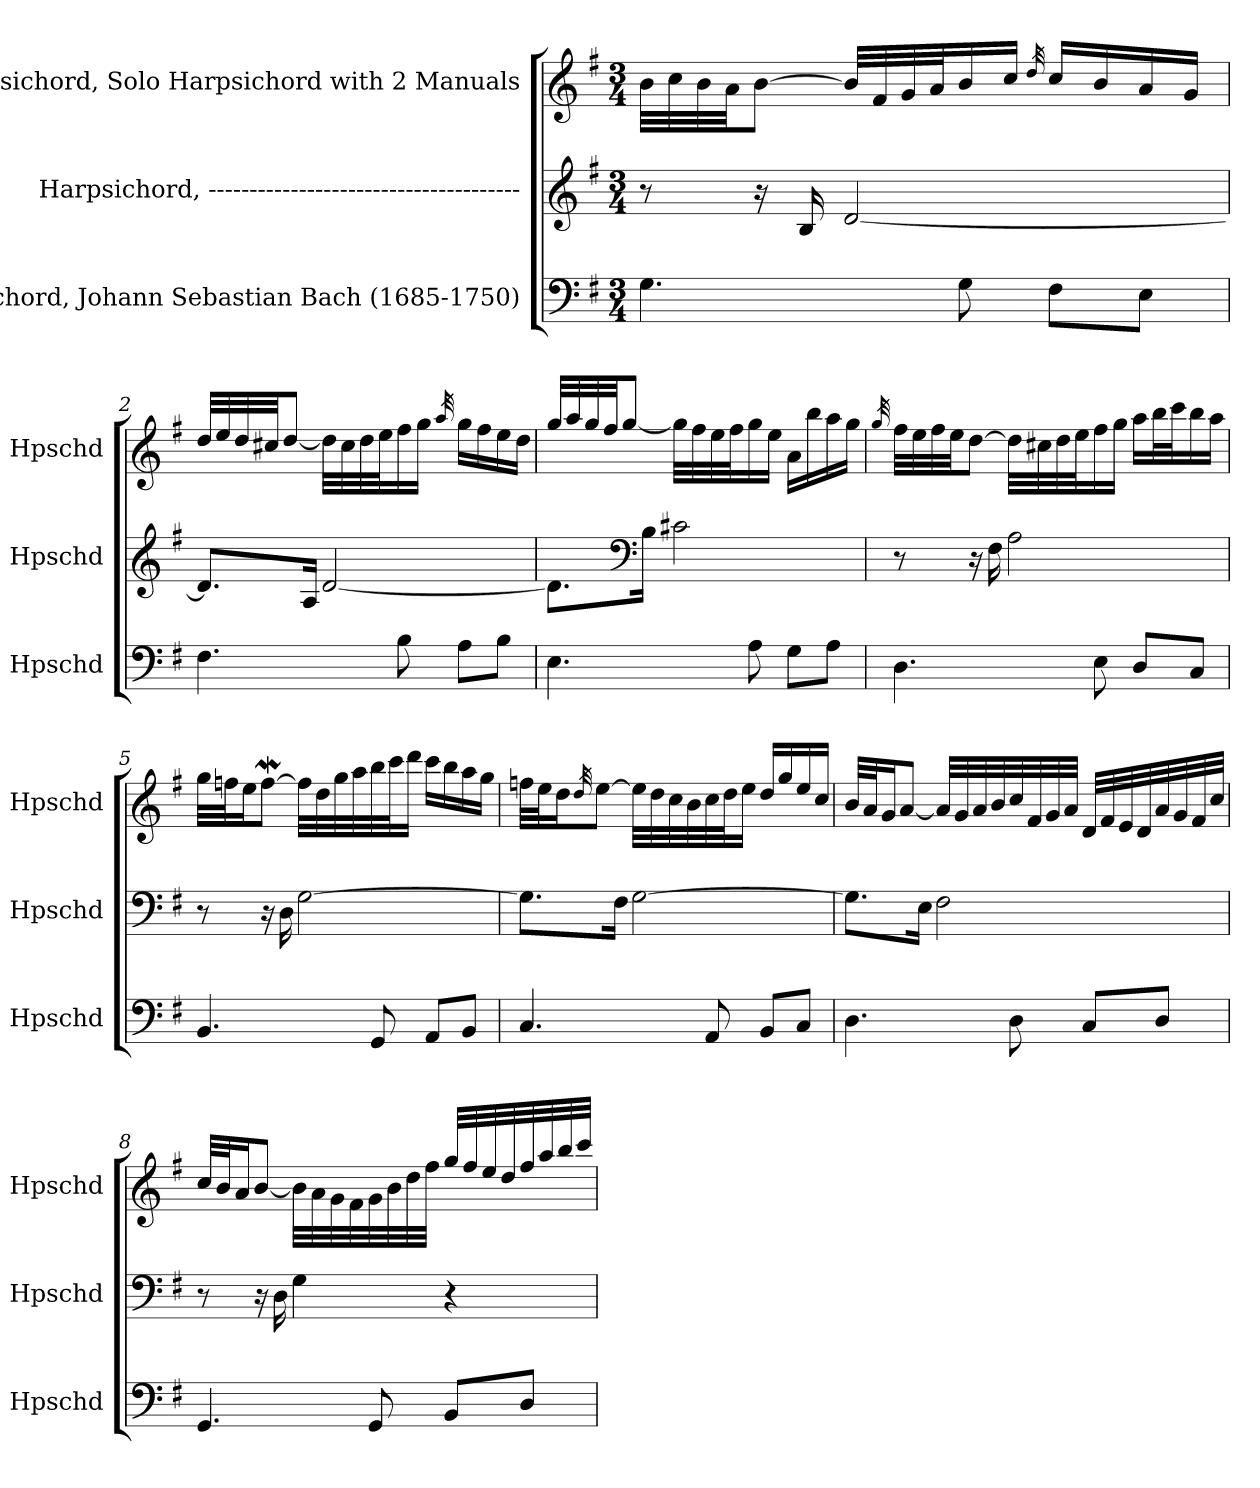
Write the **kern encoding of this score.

**kern	**kern	**kern
*part3	*part2	*part1
*staff3	*staff2	*staff1
*I"Harpsichord, Johann Sebastian Bach  (1685-1750)	*I"Harpsichord, --------------------------------------	*I"Harpsichord, Solo Harpsichord with 2 Manuals
*I'Hpschd	*I'Hpschd	*I'Hpschd
*clefF4	*clefG2	*clefG2
*k[f#]	*k[f#]	*k[f#]
*M3/4	*M3/4	*M3/4
*MM50	*MM50	*MM50
=1	=1	=1
4.G\	8r	32b\LLL
.	.	32cc\
.	.	32b\
.	.	32a\JJ
.	16r	[8b\J
.	16B/	.
.	[2d/	32b/LLL]
.	.	32f#/
.	.	32g/
.	.	32a/J
8G\	.	16b/
.	.	16cc/JJ
.	.	32qdd/
8F#\L	.	16cc/LL
.	.	16b/
8E\J	.	16a/
.	.	16g/JJ
!!LO:LB:g=z
=2	=2	=2
4.F#\	8.d/L]	32dd/LLL
.	.	32ee/
.	.	32dd/
.	.	32cc#X/JJ
.	.	[8dd/J
.	16A/Jk	.
.	[2d/	32dd\LLL]
.	.	32cc#\
.	.	32dd\
.	.	32ee\J
8B\	.	16ff#\
.	.	16gg\JJ
.	.	32qaa/
8A\L	.	16gg\LL
.	.	16ff#\
8B\J	.	16ee\
.	.	16dd\JJ
=3	=3	=3
4.E\	8.d\L]	32gg/LLL
.	.	32aa/
.	.	32gg/
.	.	32ff#/JJ
.	.	[8gg/J
*	*clefF4	*
.	16B\Jk	.
.	2c#X\	32gg\LLL]
.	.	32ff#\
.	.	32ee\
.	.	32ff#\J
8A\	.	16gg\
.	.	16ee\JJ
8G\L	.	16a\LL
.	.	16bb\
8A\J	.	16aa\
.	.	16gg\JJ
!!LO:LB:g=z
=4	=4	=4
.	.	32qgg/
4.D\	8r	32ff#\LLL
.	.	32ee\
.	.	32ff#\
.	.	32ee\JJ
.	16r	[8dd\J
.	16F#\	.
.	2A\	32dd\LLL]
.	.	32cc#X\
.	.	32dd\
.	.	32ee\J
8E\	.	16ff#\
.	.	16gg\JJ
8D/L	.	16aa\LL
.	.	32bb\L
.	.	32ccc\J
8C/J	.	16bb\
.	.	16aa\JJ
=5	=5	=5
4.BB/	8r	32gg\LLL
.	.	32ffn\J
.	.	16ee\J
.	16r	[8ffw\J
.	16D\	.
.	[2G\	32ff\LLL]
.	.	32dd\
.	.	32gg\
.	.	32aa\
8GG/	.	32bb\
.	.	32ccc\J
.	.	16ddd\JJ
8AA/L	.	16ccc\LL
.	.	16bb\
8BB/J	.	16aa\
.	.	16gg\JJ
!!LO:LB:g=z
=6	=6	=6
4.C/	8.G\L]	32ffn\LLL
.	.	32ee\J
.	.	16dd\J
.	.	32qdd/
.	.	[8ee\J
.	16F#\Jk	.
.	[2G\	32ee\LLL]
.	.	32dd\
.	.	32cc\
.	.	32b\
8AA/	.	32cc\
.	.	32dd\J
.	.	16ee\JJ
8BB/L	.	16dd/LL
.	.	16gg/
8C/J	.	16ee/
.	.	16cc/JJ
=7	=7	=7
4.D\	8.G\L]	32b/LLL
.	.	32a/J
.	.	16g/J
.	.	[8a/J
.	16E\Jk	.
.	2F#\	32a/LLL]
.	.	32g/
.	.	32a/
.	.	32b/
8D\	.	32cc/
.	.	32f#/
.	.	32g/
.	.	32a/JJJ
8C/L	.	32d/LLL
.	.	32f#/
.	.	32e/
.	.	32d/
8D/J	.	32a/
.	.	32g/
.	.	32f#/
.	.	32cc/JJJ
!!LO:PB:g=z
=8	=8	=8
4.GG/	8r	32cc/LLL
.	.	32b/J
.	.	16a/J
.	16r	[8b/J
.	16D\	.
.	4G\	32b\LLL]
.	.	32a\
.	.	32g\
.	.	32f#\
8GG/	.	32g\
.	.	32b\
.	.	32dd\
.	.	32ff#\JJJ
8BB/L	4r	32gg/LLL
.	.	32ff#/
.	.	32ee/
.	.	32dd/
8D/J	.	32ff#/
.	.	32aa/
.	.	32bb/
.	.	32ccc/JJJ
=	=	=
*-	*-	*-
